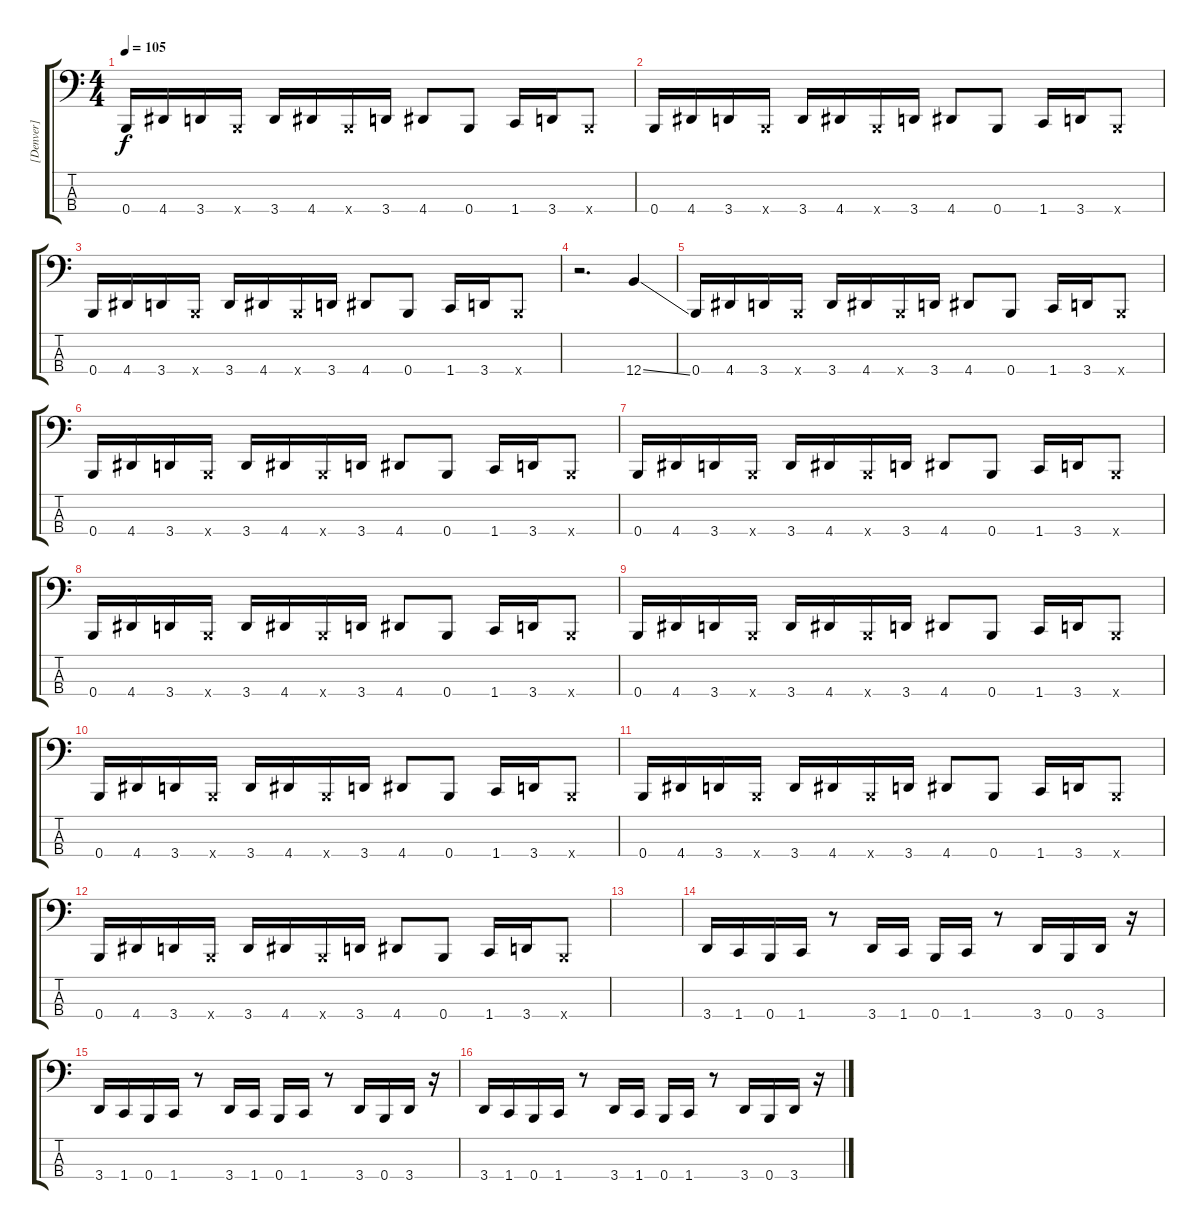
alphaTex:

\track ("[Denver]" "[Denver]") {instrument electricbasspick}
\staff {score tabs}
\tuning (E2 B1 Gb1 B0) {hide}
\ts (4 4)
\tempo 105
\clef f4
\ks c
0.4.16{dy f instrument electricbasspick} 4.4.16 3.4.16 0.4{x}.16 3.4.16 4.4.16 0.4{x}.16 3.4.16 4.4.8 0.4.8 1.4.16 3.4.16 0.4{x}.8 |
0.4.16 4.4.16 3.4.16 0.4{x}.16 3.4.16 4.4.16 0.4{x}.16 3.4.16 4.4.8 0.4.8 1.4.16 3.4.16 0.4{x}.8 |
0.4.16 4.4.16 3.4.16 0.4{x}.16 3.4.16 4.4.16 0.4{x}.16 3.4.16 4.4.8 0.4.8 1.4.16 3.4.16 0.4{x}.8 |
r.2{d} 12.4{ss}.4 |
0.4.16 4.4.16 3.4.16 0.4{x}.16 3.4.16 4.4.16 0.4{x}.16 3.4.16 4.4.8 0.4.8 1.4.16 3.4.16 0.4{x}.8 |
0.4.16 4.4.16 3.4.16 0.4{x}.16 3.4.16 4.4.16 0.4{x}.16 3.4.16 4.4.8 0.4.8 1.4.16 3.4.16 0.4{x}.8 |
0.4.16 4.4.16 3.4.16 0.4{x}.16 3.4.16 4.4.16 0.4{x}.16 3.4.16 4.4.8 0.4.8 1.4.16 3.4.16 0.4{x}.8 |
0.4.16 4.4.16 3.4.16 0.4{x}.16 3.4.16 4.4.16 0.4{x}.16 3.4.16 4.4.8 0.4.8 1.4.16 3.4.16 0.4{x}.8 |
0.4.16 4.4.16 3.4.16 0.4{x}.16 3.4.16 4.4.16 0.4{x}.16 3.4.16 4.4.8 0.4.8 1.4.16 3.4.16 0.4{x}.8 |
0.4.16 4.4.16 3.4.16 0.4{x}.16 3.4.16 4.4.16 0.4{x}.16 3.4.16 4.4.8 0.4.8 1.4.16 3.4.16 0.4{x}.8 |
0.4.16 4.4.16 3.4.16 0.4{x}.16 3.4.16 4.4.16 0.4{x}.16 3.4.16 4.4.8 0.4.8 1.4.16 3.4.16 0.4{x}.8 |
0.4.16 4.4.16 3.4.16 0.4{x}.16 3.4.16 4.4.16 0.4{x}.16 3.4.16 4.4.8 0.4.8 1.4.16 3.4.16 0.4{x}.8 |
|
3.4.16 1.4.16 0.4.16 1.4.16 r.8 3.4.16 1.4.16 0.4.16 1.4.16 r.8 3.4.16 0.4.16 3.4.16 r.16 |
3.4.16 1.4.16 0.4.16 1.4.16 r.8 3.4.16 1.4.16 0.4.16 1.4.16 r.8 3.4.16 0.4.16 3.4.16 r.16 |
3.4.16 1.4.16 0.4.16 1.4.16 r.8 3.4.16 1.4.16 0.4.16 1.4.16 r.8 3.4.16 0.4.16 3.4.16 r.16
